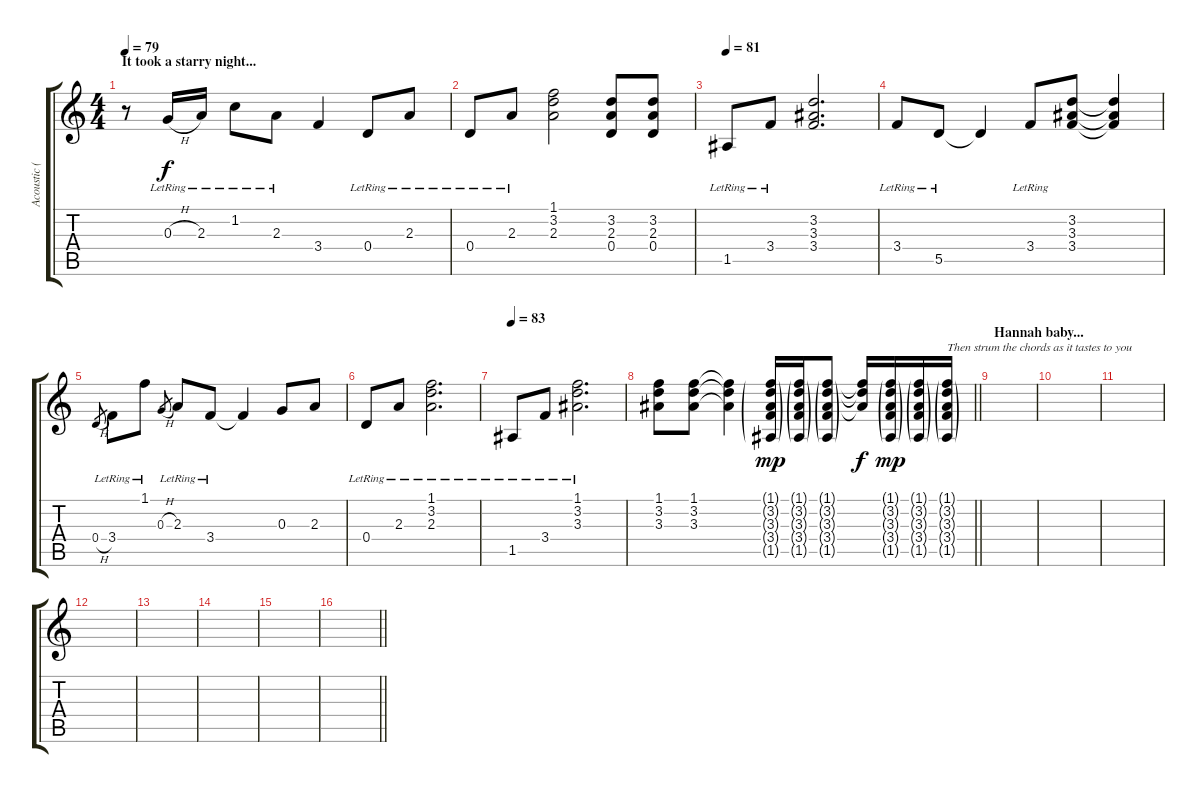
\track ("Acoustic (Perkins)" "Acoustic (") {instrument acousticguitarsteel}
\staff {score tabs}
\tuning (E4 B3 G3 D3 A2 E2) {hide}
\ts (4 4)
\section ("" "It took a starry night...")
\tempo 79
\clef g2
\ks c
r.8{dy f} 0.3{h lr}.16 2.3{lr}.16 1.2{lr}.8 2.3{lr}.8 3.4.4 0.4{lr}.8 2.3{lr}.8 |
0.4{lr}.8 2.3{lr}.8 (1.1 3.2 2.3).2 (3.2 2.3 0.4).8 (3.2 2.3 0.4).8 |
\tempo 81
1.5{lr}.8 3.4{lr}.8 (3.2 3.3 3.4).2{d} |
3.4{lr}.8 5.5{lr}.8 5.5{t}.4 3.4{lr}.8 (3.2 3.3 3.4).8 (3.2{t} 3.3{t} 3.4{t}).4 |
0.4{h}.8{gr} 3.4{lr}.8 1.1{lr}.8 0.3{h}.8{gr} 2.3{lr}.8 3.4{lr}.8 3.4{t}.4 0.3.8 2.3.8 |
0.4{lr}.8 2.3{lr}.8 (1.1 3.2{lr} 2.3).2{d} |
\tempo 83
1.5{lr}.8 3.4{lr}.8 (1.1{lr} 3.2{lr} 3.3{lr}).2{d} |
\barLineRight lightlight
(1.1 3.2 3.3).8 (1.1 3.2 3.3).8 (1.1{t} 3.2{t} 3.3{t}).4 (1.1{g} 3.2{g} 3.3{g} 3.4{g} 1.5{g}).16{dy mp} (1.1{g} 3.2{g} 3.3{g} 3.4{g} 1.5{g}).16 (1.1{g} 3.2{g} 3.3{g} 3.4{g} 1.5{g}).8 (1.1{t} 3.2{t} 3.3{t}).16{dy f} (1.1{g} 3.2{g} 3.3{g} 3.4{g} 1.5{g}).16{dy mp} (1.1{g} 3.2{g} 3.3{g} 3.4{g} 1.5{g}).16 (1.1{g} 3.2{g} 3.3{g} 3.4{g} 1.5{g}).16{txt "Then strum the chords as it tastes to you"} |
\section ("" "Hannah baby...")
|
|
|
|
|
|
|
\barLineRight lightlight
